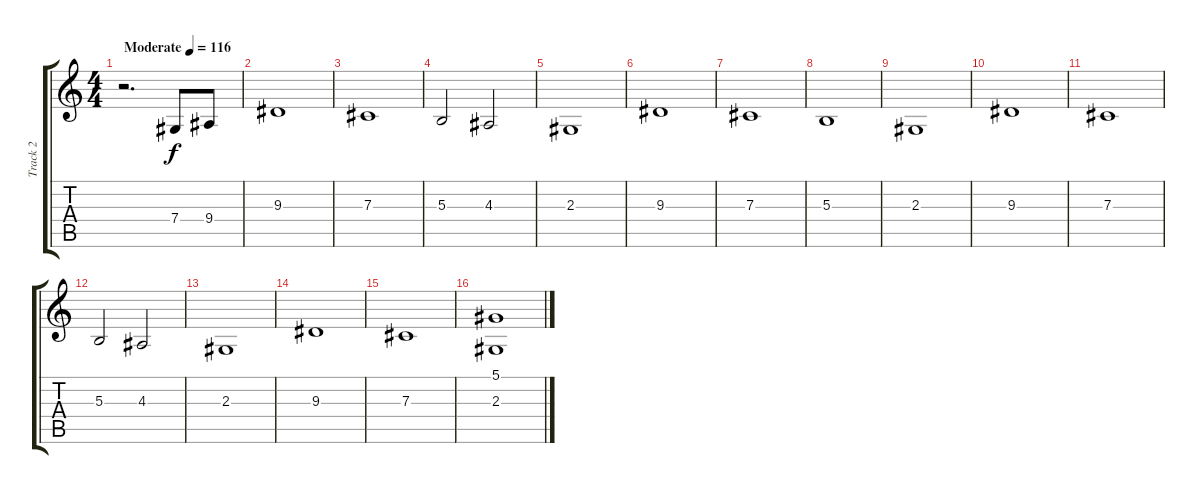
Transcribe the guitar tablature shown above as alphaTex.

\track ("Track 2" "Track 2") {instrument viola}
\staff {score tabs}
\tuning (Eb4 Bb3 Gb3 Db3 Ab2 Eb2) {hide}
\ts (4 4)
\tempo (116 "Moderate")
\clef g2
\ks c
r.2{d dy f instrument viola} 7.4.8 9.4.8 |
9.3.1 |
7.3.1 |
5.3.2 4.3.2 |
2.3.1 |
9.3.1 |
7.3.1 |
5.3.1 |
2.3.1 |
9.3.1 |
7.3.1 |
5.3.2 4.3.2 |
2.3.1 |
9.3.1 |
7.3.1 |
(5.1 2.3).1
